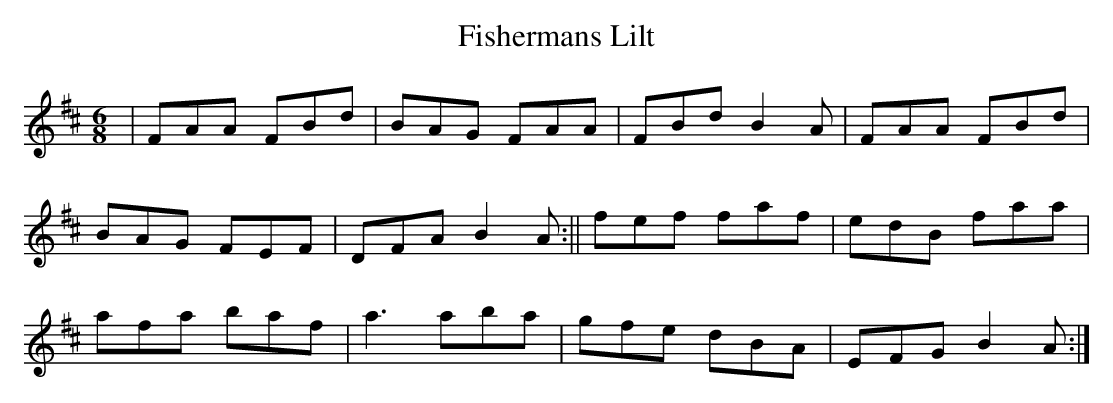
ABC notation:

X:1
T:Fishermans Lilt
M:6/8
L:1/8
K:D
|FAA FBd|BAG FAA|FBd B2A|FAA FBd|!
BAG FEF|DFA B2A:||fef faf|edB faa|!
afa baf|a3 aba|gfe dBA|EFG B2A:|!
